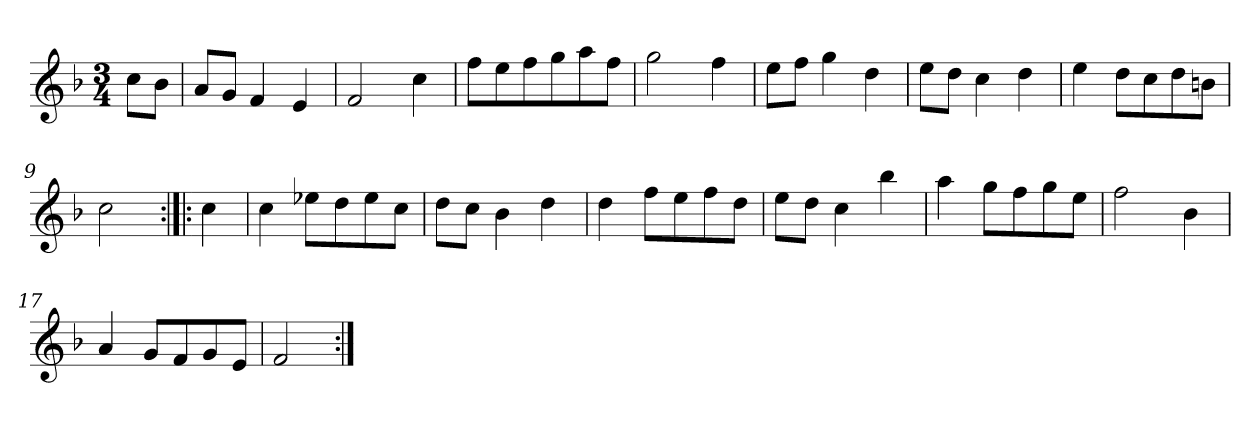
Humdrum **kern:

**kern
*part1
*staff1
*clefG2
*k[b-]
*F:
*M3/4
=1
8cc\L
8b-\J
=2
8a/L
8g/J
4f/
4e/
=3
2f/
4cc\
=4
8ff\L
8ee\
8ff\
8gg\
8aa\
8ff\J
=5
2gg\
4ff\
=6
8ee\L
8ff\J
4gg\
4dd\
=7
8ee\L
8dd\J
4cc\
4dd\
=8
4ee\
8dd\L
8cc\
8dd\
8bn\J
=9
2cc\
=10:|!|:
4cc\
=11
4cc\
8ee-X\L
8dd\
8ee-\
8cc\J
!!LO:LB:g=z
=12
8dd\L
8cc\J
4b-\
4dd\
=13
4dd\
8ff\L
8ee\
8ff\
8dd\J
=14
8ee\L
8dd\J
4cc\
4bb-\
=15
4aa\
8gg\L
8ff\
8gg\
8ee\J
=16
2ff\
4b-\
=17
4a/
8g/L
8f/
8g/
8e/J
=18
2f/
=:|!
*-
